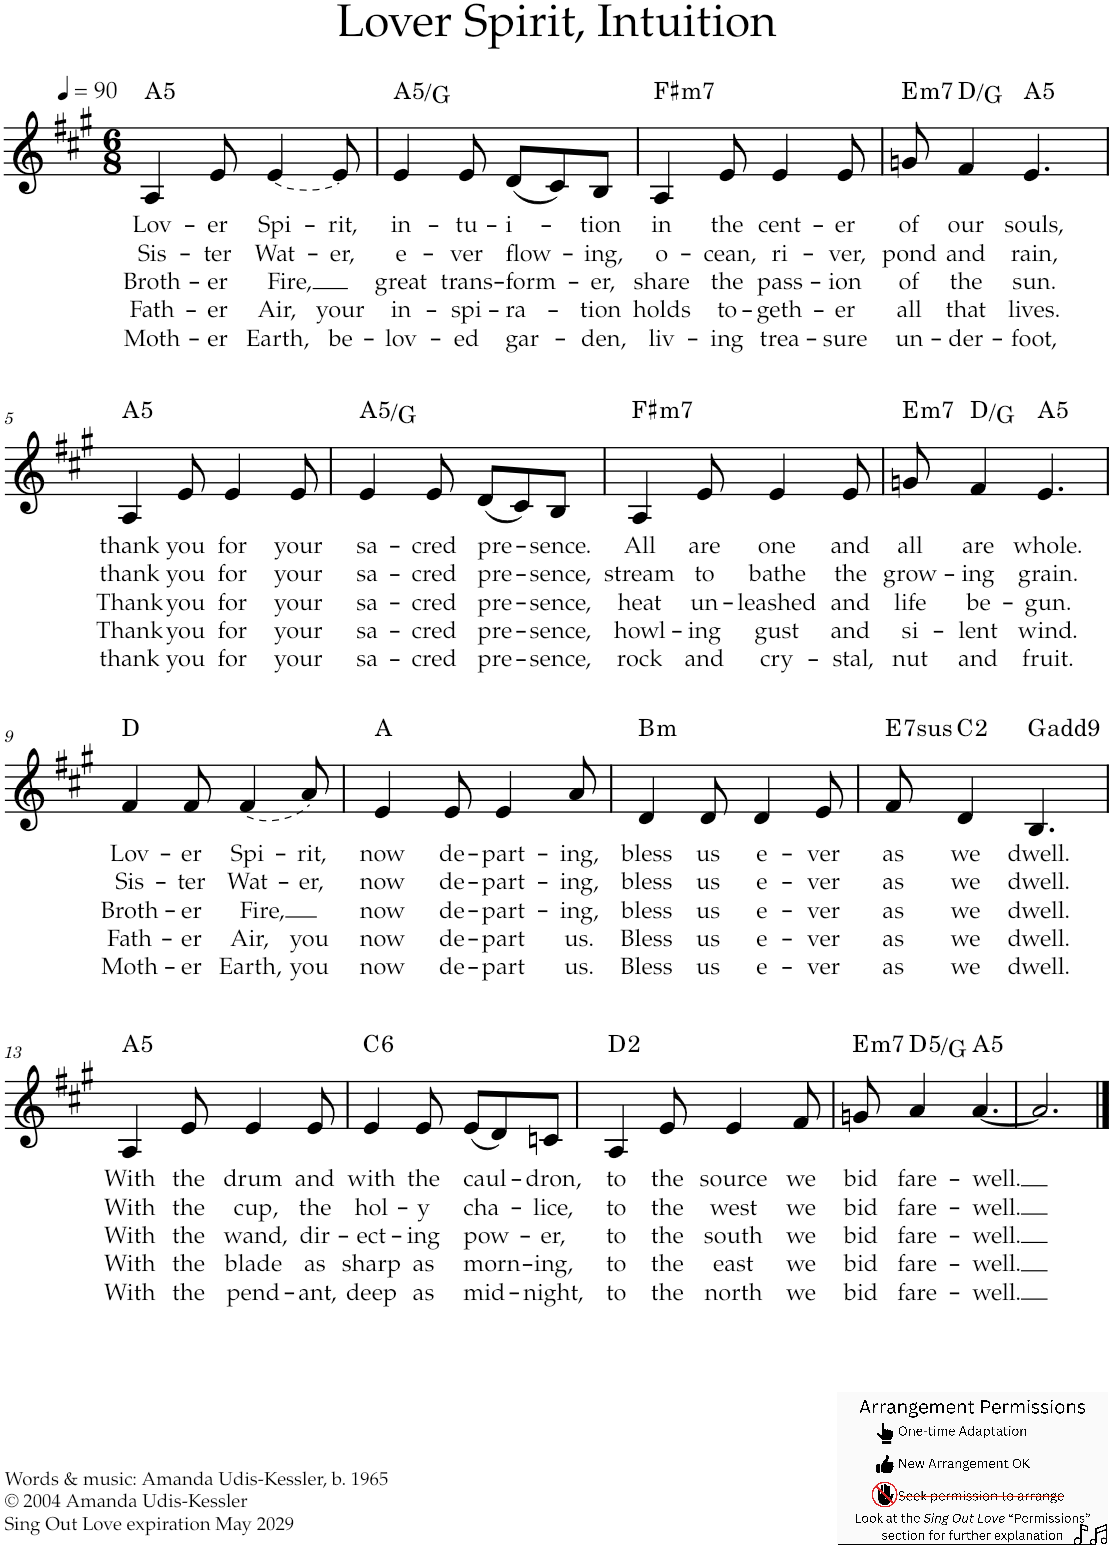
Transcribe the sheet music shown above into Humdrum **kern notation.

**kern	**kern	**text	**text	**text	**text	**text	**harte
*part1	*part1	*part1	*part1	*part1	*part1	*part1	*part1
*staff2	*staff1	*staff1	*staff1	*staff1	*staff1	*staff1	*
*I"Piano	*	*	*	*	*	*	*
*I'Pno.	*	*	*	*	*	*	*
*stria5	*	*	*	*	*	*	*
*clefF4	*clefG2	*	*	*	*	*	*
*k[f#c#g#]	*k[f#c#g#]	*	*	*	*	*	*
*M6/8	*M6/8	*	*	*	*	*	*
*MM90	*MM90	*	*	*	*	*	*
=1	=1	=1	=1	=1	=1	=1	=1
!	!	!LO:LY:b	!LO:LY:b	!LO:LY:b	!LO:LY:b	!LO:LY:b	!LO:H:kt=5
2.AA 2.E	4A/	Lov-	Sis-	Broth-	Fath-	Moth-	A:(1,5)
!	!	!LO:LY:b	!LO:LY:b	!LO:LY:b	!LO:LY:b	!LO:LY:b	!
.	8e/	-er	-ter	-er	-er	-er	.
!	!LO:T:dash	!LO:LY:b	!LO:LY:b	!LO:LY:b	!LO:LY:b	!LO:LY:b	!
.	[<4e/	Spi-	Wat-	Fire,	Air,	Earth,	.
!	!	!LO:LY:b	!LO:LY:b	!	!LO:LY:b	!LO:LY:b	!
.	8e/]	-rit,	-er,	.	your	be-	.
=2	=2	=2	=2	=2	=2	=2	=2
!	!	!LO:LY:b	!LO:LY:b	!LO:LY:b	!LO:LY:b	!LO:LY:b	!LO:H:kt=5
2.GGn 2.D	4e/	in-	e-	great	in-	-lov-	A:(1,5)/b7
!	!	!LO:LY:b	!LO:LY:b	!LO:LY:b	!LO:LY:b	!LO:LY:b	!
.	8e/	-tu-	-ver	trans-	-spi-	-ed	.
!	!	!LO:LY:b	!LO:LY:b	!LO:LY:b	!LO:LY:b	!LO:LY:b	!
.	(<8d/L	-i-	flow-	-form-	-ra-	gar-	.
.	8c#/)	.	.	.	.	.	.
!	!	!LO:LY:b	!LO:LY:b	!LO:LY:b	!LO:LY:b	!LO:LY:b	!
.	8B/J	-tion	-ing,	-er,	-tion	-den,	.
=3	=3	=3	=3	=3	=3	=3	=3
!	!	!LO:LY:b	!LO:LY:b	!LO:LY:b	!LO:LY:b	!LO:LY:b	!LO:H:kt=m7
2.FF# 2.C#	4A/	in	o-	share	holds	liv-	F#:min7
!	!	!LO:LY:b	!LO:LY:b	!LO:LY:b	!LO:LY:b	!LO:LY:b	!
.	8e/	the	-cean,	the	to-	-ing	.
!	!	!LO:LY:b	!LO:LY:b	!LO:LY:b	!LO:LY:b	!LO:LY:b	!
.	4e/	cent-	ri-	pass-	-geth-	trea-	.
!	!	!LO:LY:b	!LO:LY:b	!LO:LY:b	!LO:LY:b	!LO:LY:b	!
.	8e/	-er	-ver,	-ion	-er	-sure	.
=4	=4	=4	=4	=4	=4	=4	=4
!	!	!LO:LY:b	!LO:LY:b	!LO:LY:b	!LO:LY:b	!LO:LY:b	!LO:H:kt=m7
8EE 8BB	8gn/	of	pond	of	all	un-	E:min7
!	!	!LO:LY:b	!LO:LY:b	!LO:LY:b	!LO:LY:b	!LO:LY:b	!
4GGn 4D	4f#/	our	and	the	that	-der-	D:maj/4
!	!	!LO:LY:b	!LO:LY:b	!LO:LY:b	!LO:LY:b	!LO:LY:b	!LO:H:kt=5
4.AA 4.E	4.e/	souls,	rain,	sun.	lives.	-foot,	A:(1,5)
!!LO:LB:g=z
=5	=5	=5	=5	=5	=5	=5	=5
!	!	!LO:LY:b	!LO:LY:b	!LO:LY:b	!LO:LY:b	!LO:LY:b	!LO:H:kt=5
2.AA 2.E	4A/	thank	thank	Thank	Thank	thank	A:(1,5)
!	!	!LO:LY:b	!LO:LY:b	!LO:LY:b	!LO:LY:b	!LO:LY:b	!
.	8e/	you	you	you	you	you	.
!	!	!LO:LY:b	!LO:LY:b	!LO:LY:b	!LO:LY:b	!LO:LY:b	!
.	4e/	for	for	for	for	for	.
!	!	!LO:LY:b	!LO:LY:b	!LO:LY:b	!LO:LY:b	!LO:LY:b	!
.	8e/	your	your	your	your	your	.
=6	=6	=6	=6	=6	=6	=6	=6
!	!	!LO:LY:b	!LO:LY:b	!LO:LY:b	!LO:LY:b	!LO:LY:b	!LO:H:kt=5
2.GGn 2.D	4e/	sa-	sa-	sa-	sa-	sa-	A:(1,5)/b7
!	!	!LO:LY:b	!LO:LY:b	!LO:LY:b	!LO:LY:b	!LO:LY:b	!
.	8e/	-cred	-cred	-cred	-cred	-cred	.
!	!	!LO:LY:b	!LO:LY:b	!LO:LY:b	!LO:LY:b	!LO:LY:b	!
.	(<8d/L	pre-	pre-	pre-	pre-	pre-	.
.	8c#/)	.	.	.	.	.	.
!	!	!LO:LY:b	!LO:LY:b	!LO:LY:b	!LO:LY:b	!LO:LY:b	!
.	8B/J	-sence.	-sence,	-sence,	-sence,	-sence,	.
=7	=7	=7	=7	=7	=7	=7	=7
!	!	!LO:LY:b	!LO:LY:b	!LO:LY:b	!LO:LY:b	!LO:LY:b	!LO:H:kt=m7
2.FF# 2.C#	4A/	All	stream	heat	howl-	rock	F#:min7
!	!	!LO:LY:b	!LO:LY:b	!LO:LY:b	!LO:LY:b	!LO:LY:b	!
.	8e/	are	to	un-	-ing	and	.
!	!	!LO:LY:b	!LO:LY:b	!LO:LY:b	!LO:LY:b	!LO:LY:b	!
.	4e/	one	bathe	-leashed	gust	cry-	.
!	!	!LO:LY:b	!LO:LY:b	!LO:LY:b	!LO:LY:b	!LO:LY:b	!
.	8e/	and	the	and	and	-stal,	.
=8	=8	=8	=8	=8	=8	=8	=8
!	!	!LO:LY:b	!LO:LY:b	!LO:LY:b	!LO:LY:b	!LO:LY:b	!LO:H:kt=m7
8EE 8BB	8gn/	all	grow-	life	si-	nut	E:min7
!	!	!LO:LY:b	!LO:LY:b	!LO:LY:b	!LO:LY:b	!LO:LY:b	!
4GGn 4D	4f#/	are	-ing	be-	-lent	and	D:maj/4
!	!	!LO:LY:b	!LO:LY:b	!LO:LY:b	!LO:LY:b	!LO:LY:b	!LO:H:kt=5
4.AA 4.E	4.e/	whole.	grain.	-gun.	wind.	fruit.	A:(1,5)
!!LO:LB:g=z
=9	=9	=9	=9	=9	=9	=9	=9
!	!	!LO:LY:b	!LO:LY:b	!LO:LY:b	!LO:LY:b	!LO:LY:b	!
2.DD 2.D	4f#/	Lov-	Sis-	Broth-	Fath-	Moth-	D:maj
!	!	!LO:LY:b	!LO:LY:b	!LO:LY:b	!LO:LY:b	!LO:LY:b	!
.	8f#/	-er	-ter	-er	-er	-er	.
!	!	!LO:LY:b	!LO:LY:b	!LO:LY:b	!LO:LY:b	!LO:LY:b	!
.	(<4f#/	Spi-	Wat-	Fire,	Air,	Earth,	.
!	!	!LO:LY:b	!LO:LY:b	!	!LO:LY:b	!LO:LY:b	!
.	8a/)	-rit,	-er,	.	you	you	.
=10	=10	=10	=10	=10	=10	=10	=10
!	!	!LO:LY:b	!LO:LY:b	!LO:LY:b	!LO:LY:b	!LO:LY:b	!
2.CC# 2.C#	4e/	now	now	now	now	now	A:maj
!	!	!LO:LY:b	!LO:LY:b	!LO:LY:b	!LO:LY:b	!LO:LY:b	!
.	8e/	de-	de-	de-	de-	de-	.
!	!	!LO:LY:b	!LO:LY:b	!LO:LY:b	!LO:LY:b	!LO:LY:b	!
.	4e/	-part-	-part-	-part-	-part	-part	.
!	!	!LO:LY:b	!LO:LY:b	!LO:LY:b	!LO:LY:b	!LO:LY:b	!
.	8a/	-ing,	-ing,	-ing,	us.	us.	.
=11	=11	=11	=11	=11	=11	=11	=11
!	!	!LO:LY:b	!LO:LY:b	!LO:LY:b	!LO:LY:b	!LO:LY:b	!LO:H:kt=m
2.BBB 2.BB	4d/	bless	bless	bless	Bless	Bless	B:min
!	!	!LO:LY:b	!LO:LY:b	!LO:LY:b	!LO:LY:b	!LO:LY:b	!
.	8d/	us	us	us	us	us	.
!	!	!LO:LY:b	!LO:LY:b	!LO:LY:b	!LO:LY:b	!LO:LY:b	!
.	4d/	e-	e-	e-	e-	e-	.
!	!	!LO:LY:b	!LO:LY:b	!LO:LY:b	!LO:LY:b	!LO:LY:b	!
.	8e/	-ver	-ver	-ver	-ver	-ver	.
=12	=12	=12	=12	=12	=12	=12	=12
!	!	!LO:LY:b	!LO:LY:b	!LO:LY:b	!LO:LY:b	!LO:LY:b	!LO:H:kt=7sus
8EE 8BB	8f#/	as	as	as	as	as	E:sus4(7)
!	!	!LO:LY:b	!LO:LY:b	!LO:LY:b	!LO:LY:b	!LO:LY:b	!
4CCn 4GGn	4d/	we	we	we	we	we	C:maj(2)
!	!	!LO:LY:b	!LO:LY:b	!LO:LY:b	!LO:LY:b	!LO:LY:b	!
4.GG 4.D	4.B/	dwell.	dwell.	dwell.	dwell.	dwell.	G:maj(9)
!!LO:LB:g=z
=13	=13	=13	=13	=13	=13	=13	=13
!	!	!LO:LY:b	!LO:LY:b	!LO:LY:b	!LO:LY:b	!LO:LY:b	!LO:H:kt=5
2.AA 2.E	4A/	With	With	With	With	With	A:(1,5)
!	!	!LO:LY:b	!LO:LY:b	!LO:LY:b	!LO:LY:b	!LO:LY:b	!
.	8e/	the	the	the	the	the	.
!	!	!LO:LY:b	!LO:LY:b	!LO:LY:b	!LO:LY:b	!LO:LY:b	!
.	4e/	drum	cup,	wand,	blade	pend-	.
!	!	!LO:LY:b	!LO:LY:b	!LO:LY:b	!LO:LY:b	!LO:LY:b	!
.	8e/	and	the	dir-	as	-ant,	.
=14	=14	=14	=14	=14	=14	=14	=14
!	!	!LO:LY:b	!LO:LY:b	!LO:LY:b	!LO:LY:b	!LO:LY:b	!LO:H:kt=6
2.CCn 2.Cn	4e/	with	hol-	-ect-	sharp	deep	C:maj6
!	!	!LO:LY:b	!LO:LY:b	!LO:LY:b	!LO:LY:b	!LO:LY:b	!
.	8e/	the	-y	-ing	as	as	.
!	!	!LO:LY:b	!LO:LY:b	!LO:LY:b	!LO:LY:b	!LO:LY:b	!
.	(<8e/L	caul-	cha-	pow-	morn-	mid-	.
.	8d/)	.	.	.	.	.	.
!	!	!LO:LY:b	!LO:LY:b	!LO:LY:b	!LO:LY:b	!LO:LY:b	!
.	8cn/J	-dron,	-lice,	-er,	-ing,	-night,	.
=15	=15	=15	=15	=15	=15	=15	=15
!	!	!LO:LY:b	!LO:LY:b	!LO:LY:b	!LO:LY:b	!LO:LY:b	!
2.DD 2.D	4A/	to	to	to	to	to	D:maj(2)
!	!	!LO:LY:b	!LO:LY:b	!LO:LY:b	!LO:LY:b	!LO:LY:b	!
.	8e/	the	the	the	the	the	.
!	!	!LO:LY:b	!LO:LY:b	!LO:LY:b	!LO:LY:b	!LO:LY:b	!
.	4e/	source	west	south	east	north	.
!	!	!LO:LY:b	!LO:LY:b	!LO:LY:b	!LO:LY:b	!LO:LY:b	!
.	8f#/	we	we	we	we	we	.
=16	=16	=16	=16	=16	=16	=16	=16
!	!	!LO:LY:b	!LO:LY:b	!LO:LY:b	!LO:LY:b	!LO:LY:b	!LO:H:kt=m7
8EE 8BB	8gn/	bid	bid	bid	bid	bid	E:min7
!	!	!LO:LY:b	!LO:LY:b	!LO:LY:b	!LO:LY:b	!LO:LY:b	!LO:H:kt=5
4GGn 4D	4a/	fare-	fare-	fare-	fare-	fare-	D:(1,5)/4
!	!	!LO:LY:b	!LO:LY:b	!LO:LY:b	!LO:LY:b	!LO:LY:b	!LO:H:kt=5
[4.AA [4.E	[4.a/	-well.	-well.	-well.	-well.	-well.	A:(1,5)
=17	=17	=17	=17	=17	=17	=17	=17
2.AA] 2.E]	2.a/]	.	.	.	.	.	.
==	==	==	==	==	==	==	==
*-	*-	*-	*-	*-	*-	*-	*-
